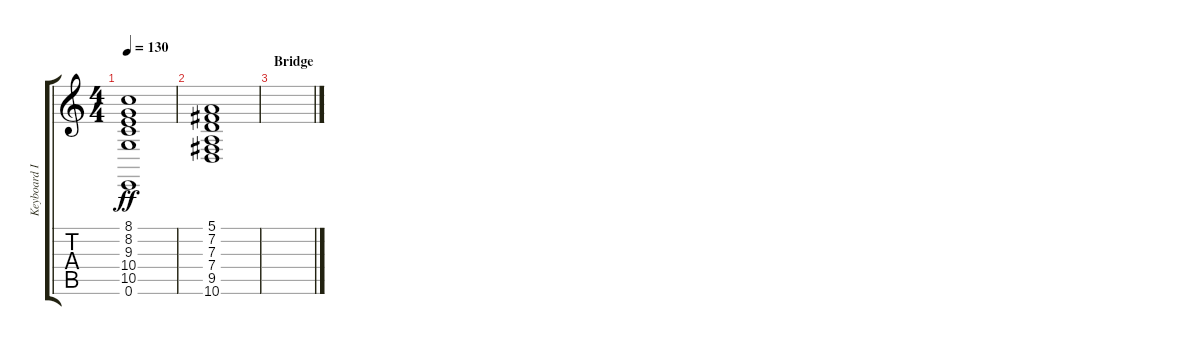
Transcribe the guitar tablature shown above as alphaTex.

\track ("Keyboard I" "Keyboard I") {instrument synthstrings1}
\staff {score tabs}
\tuning (E4 B3 G3 D3 A2 E2) {hide}
\ts (4 4)
\tempo 130
\clef g2
\ks c
(8.1 8.2 9.3 10.4 10.5 0.6).1{dy ff} |
(5.1 7.2 7.3 7.4 9.5 10.6).1 |
\section ("" "Bridge")
